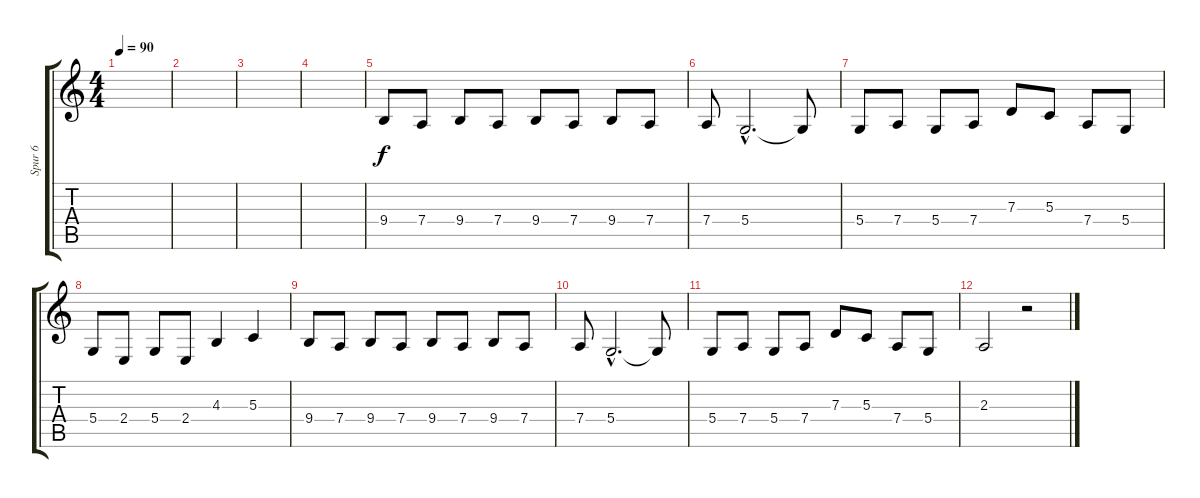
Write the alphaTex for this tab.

\track ("Spur 6" "Spur 6") {instrument englishhorn}
\staff {score tabs}
\tuning (E4 B3 G3 D3 A2 E2) {hide}
\ts (4 4)
\tempo 90
\clef g2
\ks c
|
|
|
|
9.4.8 7.4.8 9.4.8 7.4.8 9.4.8 7.4.8 9.4.8 7.4.8 |
7.4.8 5.4{hac}.2{d} 5.4{t}.8 |
5.4.8 7.4.8 5.4.8 7.4.8 7.3.8 5.3.8 7.4.8 5.4.8 |
5.4.8 2.4.8 5.4.8 2.4.8 4.3.4 5.3.4 |
9.4.8 7.4.8 9.4.8 7.4.8 9.4.8 7.4.8 9.4.8 7.4.8 |
7.4.8 5.4{hac}.2{d} 5.4{t}.8 |
5.4.8 7.4.8 5.4.8 7.4.8 7.3.8 5.3.8 7.4.8 5.4.8 |
2.3.2 r.2
